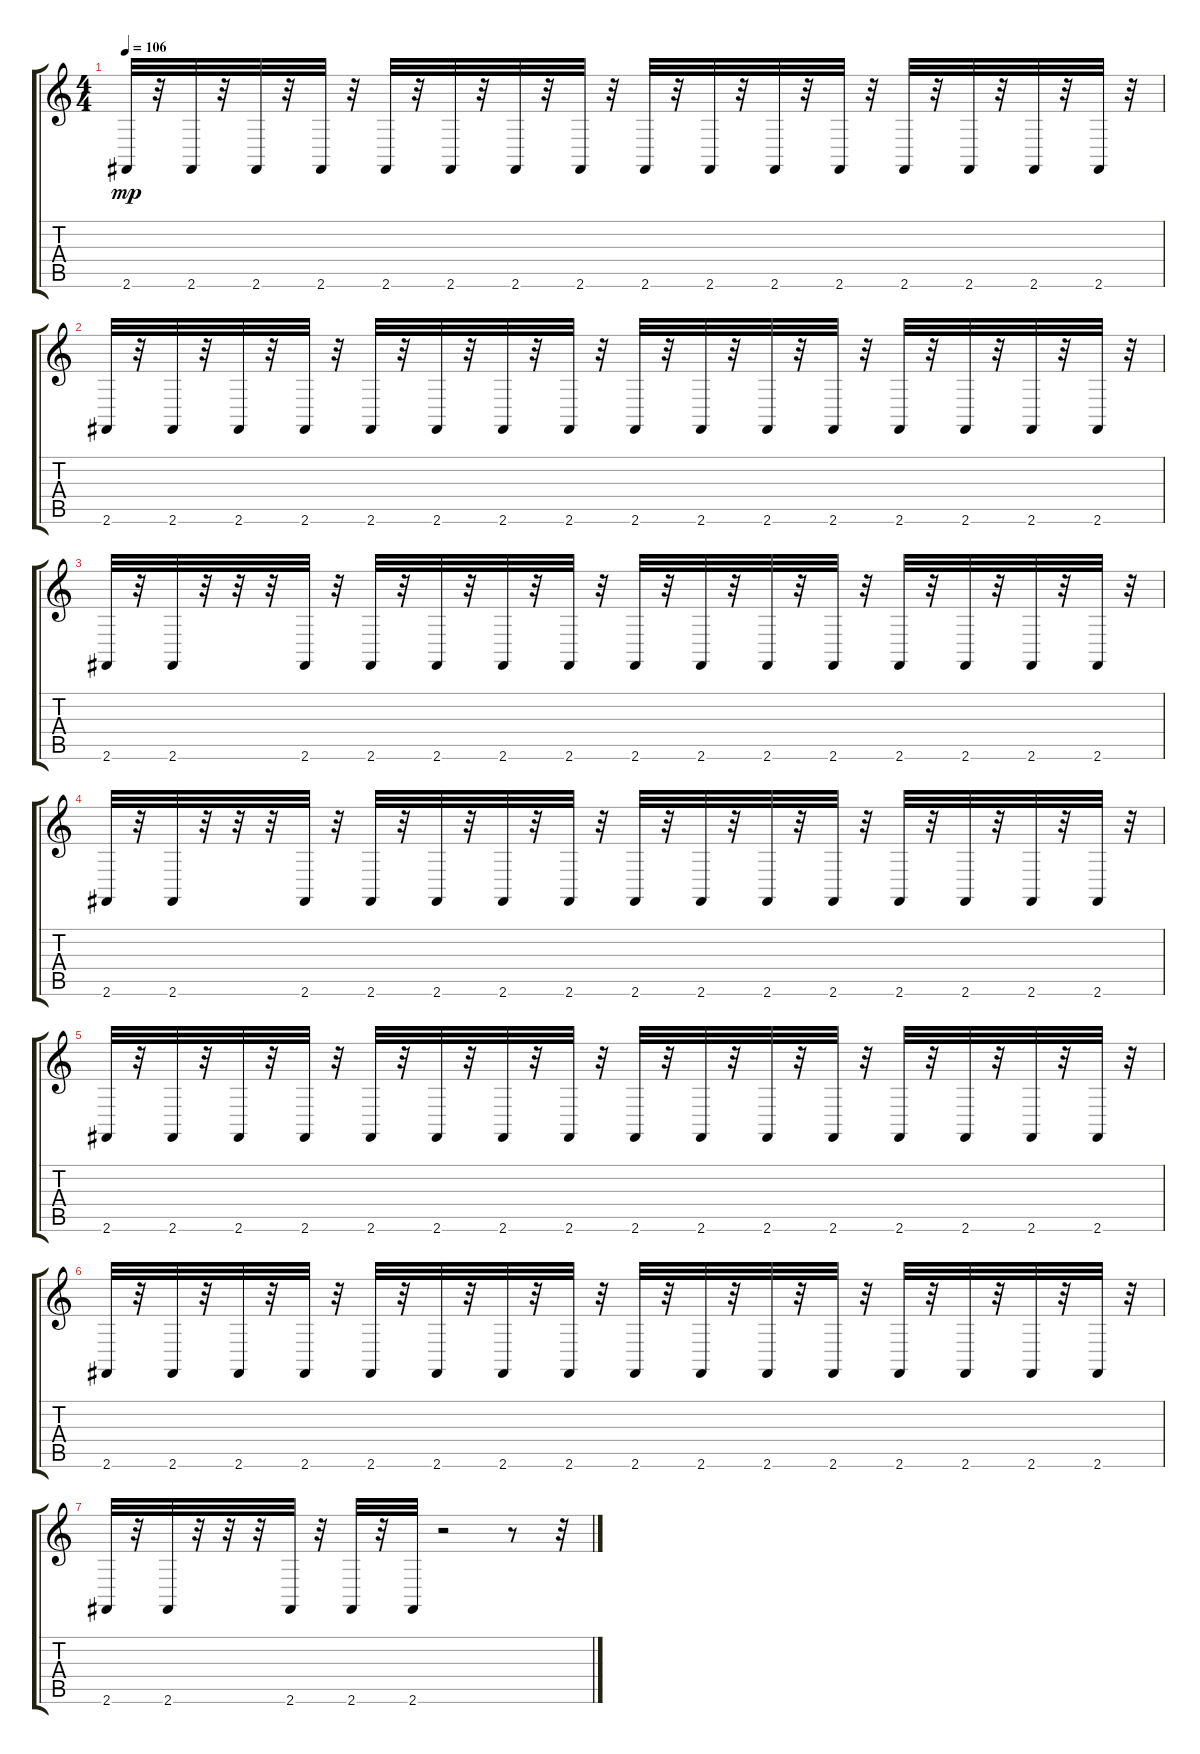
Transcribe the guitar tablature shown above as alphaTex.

\track "" {instrument acousticgrandpiano}
\staff {score tabs}
\tuning (E4 B3 G3 D3 A2 E2) {hide}
\ts (4 4)
\tempo 106
\clef g2
\ks c
2.6.32{dy mp} r.32 2.6.32 r.32 2.6.32 r.32 2.6.32 r.32 2.6.32 r.32 2.6.32 r.32 2.6.32 r.32 2.6.32 r.32 2.6.32 r.32 2.6.32 r.32 2.6.32 r.32 2.6.32 r.32 2.6.32 r.32 2.6.32 r.32 2.6.32 r.32 2.6.32 r.32 |
2.6.32 r.32 2.6.32 r.32 2.6.32 r.32 2.6.32 r.32 2.6.32 r.32 2.6.32 r.32 2.6.32 r.32 2.6.32 r.32 2.6.32 r.32 2.6.32 r.32 2.6.32 r.32 2.6.32 r.32 2.6.32 r.32 2.6.32 r.32 2.6.32 r.32 2.6.32 r.32 |
2.6.32 r.32 2.6.32 r.32 r.32 r.32 2.6.32 r.32 2.6.32 r.32 2.6.32 r.32 2.6.32 r.32 2.6.32 r.32 2.6.32 r.32 2.6.32 r.32 2.6.32 r.32 2.6.32 r.32 2.6.32 r.32 2.6.32 r.32 2.6.32 r.32 2.6.32 r.32 |
2.6.32 r.32 2.6.32 r.32 r.32 r.32 2.6.32 r.32 2.6.32 r.32 2.6.32 r.32 2.6.32 r.32 2.6.32 r.32 2.6.32 r.32 2.6.32 r.32 2.6.32 r.32 2.6.32 r.32 2.6.32 r.32 2.6.32 r.32 2.6.32 r.32 2.6.32 r.32 |
2.6.32 r.32 2.6.32 r.32 2.6.32 r.32 2.6.32 r.32 2.6.32 r.32 2.6.32 r.32 2.6.32 r.32 2.6.32 r.32 2.6.32 r.32 2.6.32 r.32 2.6.32 r.32 2.6.32 r.32 2.6.32 r.32 2.6.32 r.32 2.6.32 r.32 2.6.32 r.32 |
2.6.32 r.32 2.6.32 r.32 2.6.32 r.32 2.6.32 r.32 2.6.32 r.32 2.6.32 r.32 2.6.32 r.32 2.6.32 r.32 2.6.32 r.32 2.6.32 r.32 2.6.32 r.32 2.6.32 r.32 2.6.32 r.32 2.6.32 r.32 2.6.32 r.32 2.6.32 r.32 |
2.6.32 r.32 2.6.32 r.32 r.32 r.32 2.6.32 r.32 2.6.32 r.32 2.6.32 r.2 r.8 r.32
